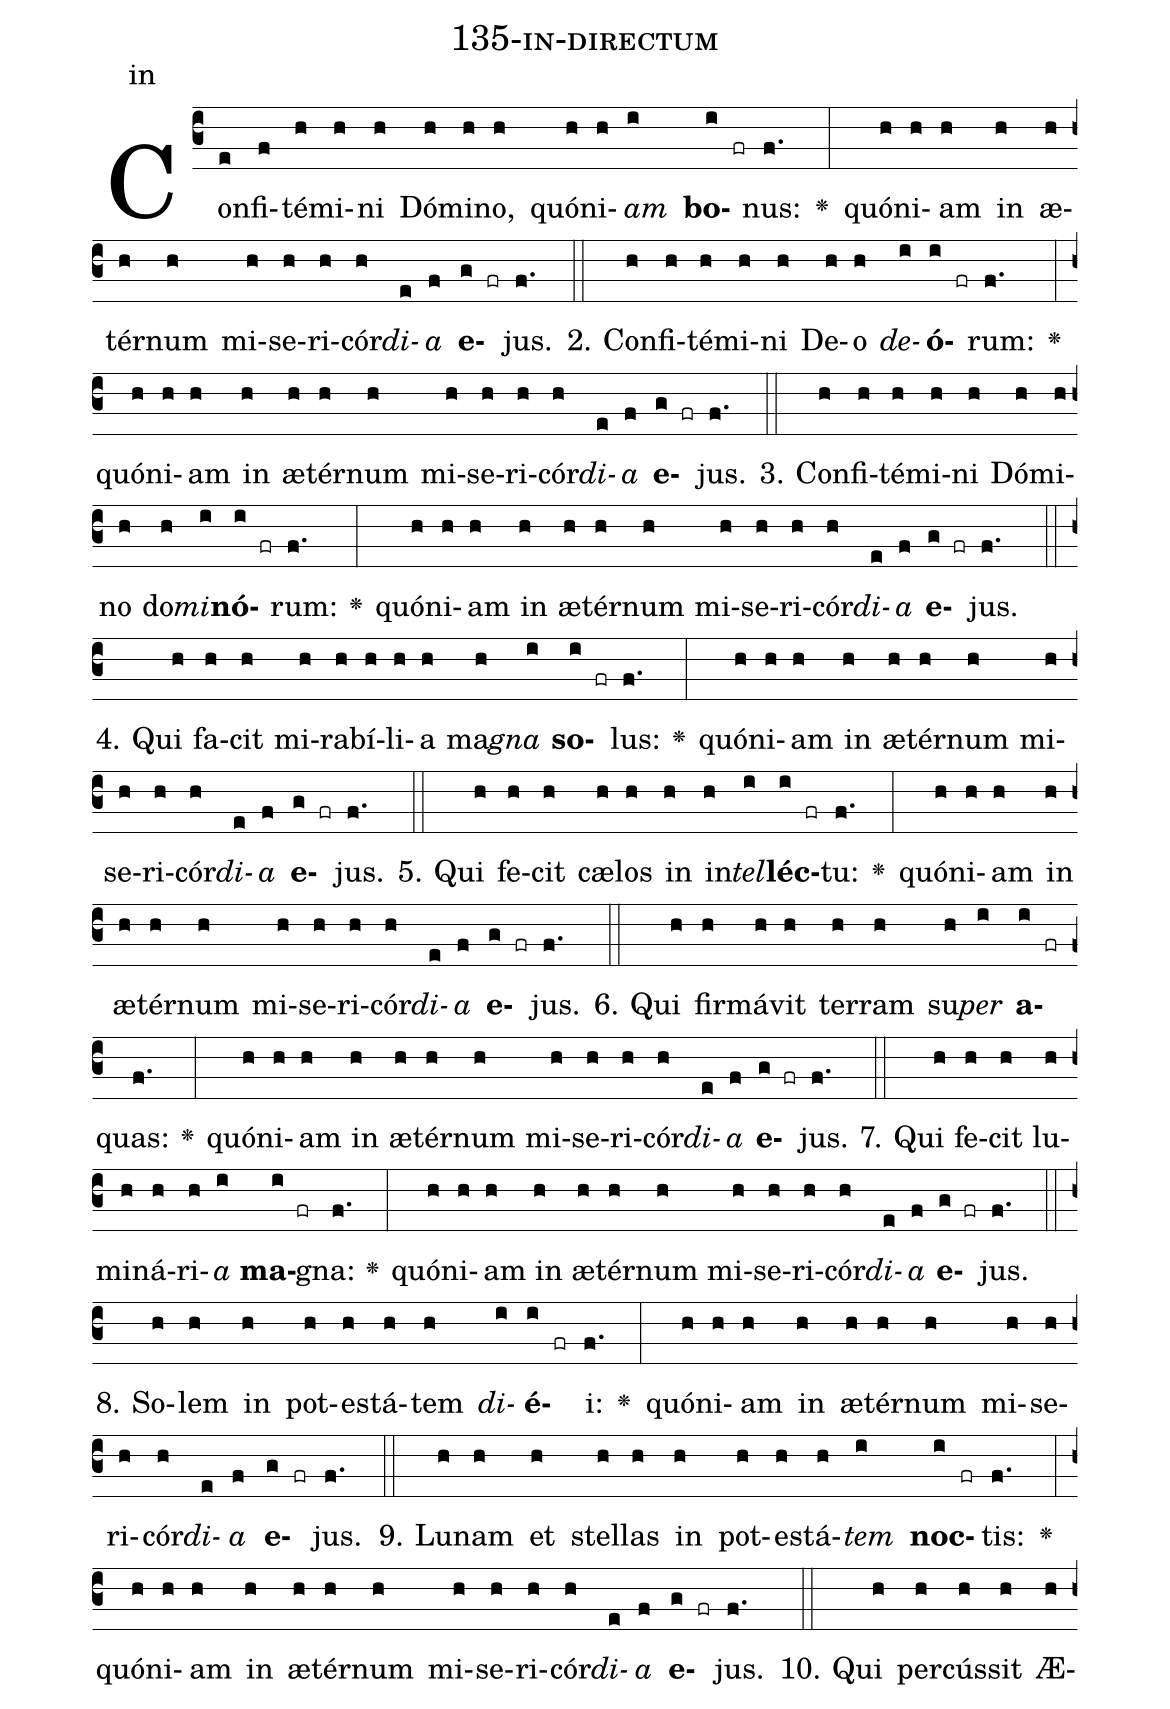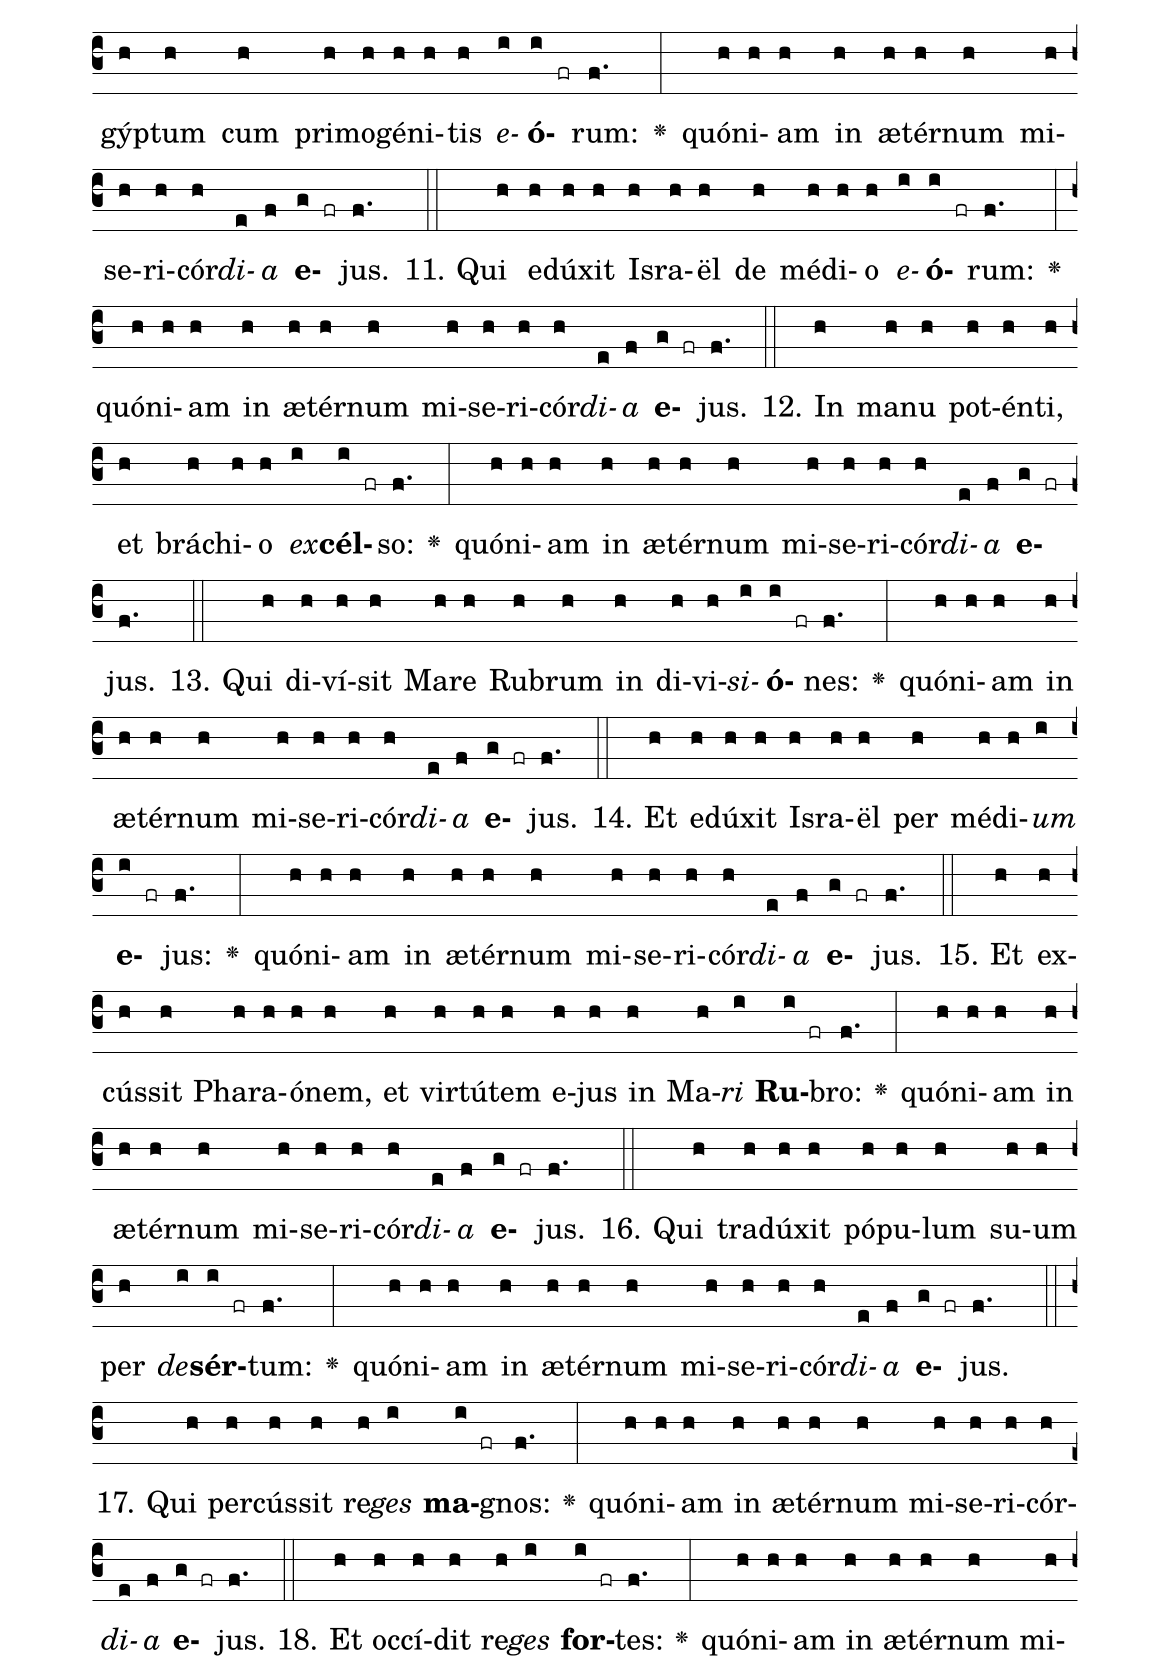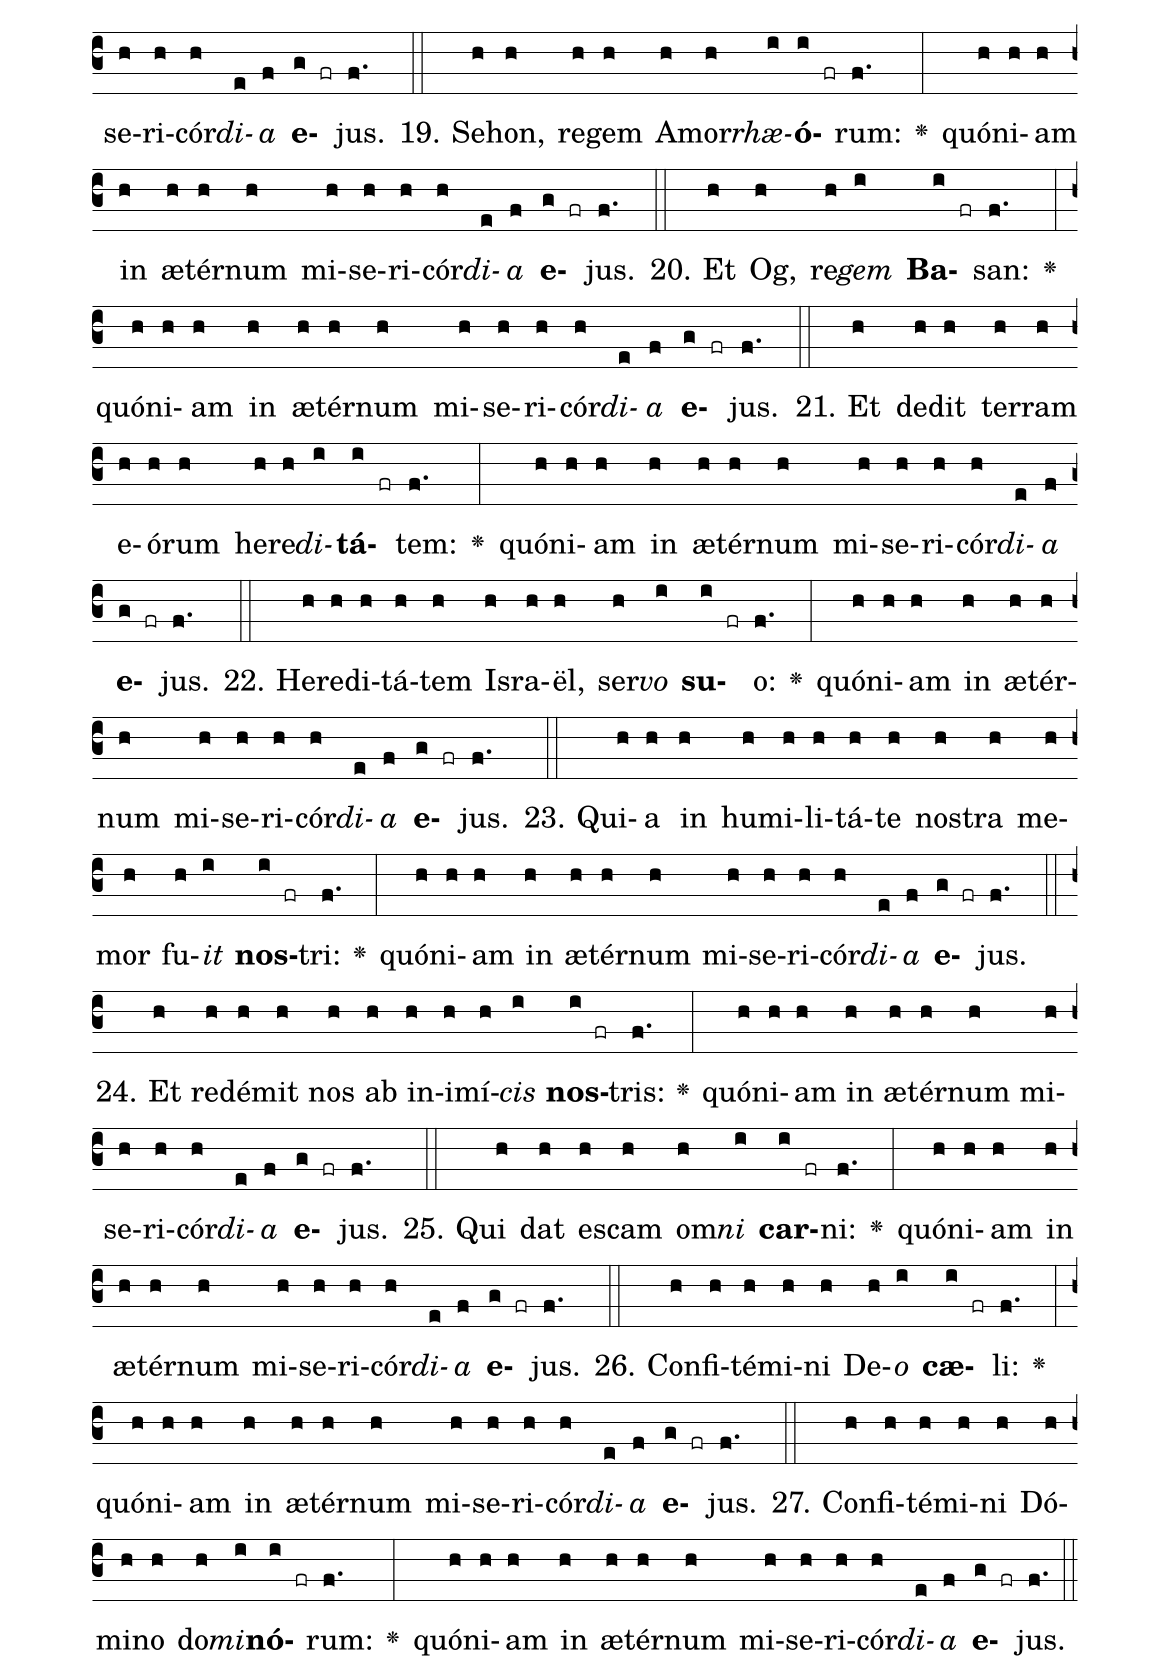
name: 135-in-directum;
annotation: in;
%%
(c3)Con(e)fi(f)té(h)mi(h)ni(h) Dó(h)mi(h)no,(h) quón(h)i(h)<i>am</i>(i) <b>bo</b>(i fr)nus:(f.) <v>\greheightstar</v>(:) quón(h)i(h)am(h) in(h) æ(h)tér(h)num(h) mi(h)se(h)ri(h)cór(h)<i>di</i>(e)<i>a</i>(f) <b>e</b>(g fr)jus.(f.) (::)
2. Con(h)fi(h)té(h)mi(h)ni(h) De(h)o(h) <i>de</i>(i)<b>ó</b>(i fr)rum:(f.) <v>\greheightstar</v>(:) quón(h)i(h)am(h) in(h) æ(h)tér(h)num(h) mi(h)se(h)ri(h)cór(h)<i>di</i>(e)<i>a</i>(f) <b>e</b>(g fr)jus.(f.) (::)
3. Con(h)fi(h)té(h)mi(h)ni(h) Dó(h)mi(h)no(h) do(h)<i>mi</i>(i)<b>nó</b>(i fr)rum:(f.) <v>\greheightstar</v>(:) quón(h)i(h)am(h) in(h) æ(h)tér(h)num(h) mi(h)se(h)ri(h)cór(h)<i>di</i>(e)<i>a</i>(f) <b>e</b>(g fr)jus.(f.) (::)
4. Qui(h) fa(h)cit(h) mi(h)ra(h)bí(h)li(h)a(h) ma(h)<i>gna</i>(i) <b>so</b>(i fr)lus:(f.) <v>\greheightstar</v>(:) quón(h)i(h)am(h) in(h) æ(h)tér(h)num(h) mi(h)se(h)ri(h)cór(h)<i>di</i>(e)<i>a</i>(f) <b>e</b>(g fr)jus.(f.) (::)
5. Qui(h) fe(h)cit(h) cæ(h)los(h) in(h) in(h)<i>tel</i>(i)<b>léc</b>(i fr)tu:(f.) <v>\greheightstar</v>(:) quón(h)i(h)am(h) in(h) æ(h)tér(h)num(h) mi(h)se(h)ri(h)cór(h)<i>di</i>(e)<i>a</i>(f) <b>e</b>(g fr)jus.(f.) (::)
6. Qui(h) fir(h)má(h)vit(h) ter(h)ram(h) su(h)<i>per</i>(i) <b>a</b>(i fr)quas:(f.) <v>\greheightstar</v>(:) quón(h)i(h)am(h) in(h) æ(h)tér(h)num(h) mi(h)se(h)ri(h)cór(h)<i>di</i>(e)<i>a</i>(f) <b>e</b>(g fr)jus.(f.) (::)
7. Qui(h) fe(h)cit(h) lu(h)mi(h)ná(h)ri(h)<i>a</i>(i) <b>ma</b>(i fr)gna:(f.) <v>\greheightstar</v>(:) quón(h)i(h)am(h) in(h) æ(h)tér(h)num(h) mi(h)se(h)ri(h)cór(h)<i>di</i>(e)<i>a</i>(f) <b>e</b>(g fr)jus.(f.) (::)
8. So(h)lem(h) in(h) pot(h)es(h)tá(h)tem(h) <i>di</i>(i)<b>é</b>(i fr)i:(f.) <v>\greheightstar</v>(:) quón(h)i(h)am(h) in(h) æ(h)tér(h)num(h) mi(h)se(h)ri(h)cór(h)<i>di</i>(e)<i>a</i>(f) <b>e</b>(g fr)jus.(f.) (::)
9. Lu(h)nam(h) et(h) stel(h)las(h) in(h) pot(h)es(h)tá(h)<i>tem</i>(i) <b>noc</b>(i fr)tis:(f.) <v>\greheightstar</v>(:) quón(h)i(h)am(h) in(h) æ(h)tér(h)num(h) mi(h)se(h)ri(h)cór(h)<i>di</i>(e)<i>a</i>(f) <b>e</b>(g fr)jus.(f.) (::)
10. Qui(h) per(h)cús(h)sit(h) Æ(h)gýp(h)tum(h) cum(h) pri(h)mo(h)gé(h)ni(h)tis(h) <i>e</i>(i)<b>ó</b>(i fr)rum:(f.) <v>\greheightstar</v>(:) quón(h)i(h)am(h) in(h) æ(h)tér(h)num(h) mi(h)se(h)ri(h)cór(h)<i>di</i>(e)<i>a</i>(f) <b>e</b>(g fr)jus.(f.) (::)
11. Qui(h) e(h)dú(h)xit(h) Is(h)ra(h)ël(h) de(h) mé(h)di(h)o(h) <i>e</i>(i)<b>ó</b>(i fr)rum:(f.) <v>\greheightstar</v>(:) quón(h)i(h)am(h) in(h) æ(h)tér(h)num(h) mi(h)se(h)ri(h)cór(h)<i>di</i>(e)<i>a</i>(f) <b>e</b>(g fr)jus.(f.) (::)
12. In(h) ma(h)nu(h) pot(h)én(h)ti,(h) et(h) brá(h)chi(h)o(h) <i>ex</i>(i)<b>cél</b>(i fr)so:(f.) <v>\greheightstar</v>(:) quón(h)i(h)am(h) in(h) æ(h)tér(h)num(h) mi(h)se(h)ri(h)cór(h)<i>di</i>(e)<i>a</i>(f) <b>e</b>(g fr)jus.(f.) (::)
13. Qui(h) di(h)ví(h)sit(h) Ma(h)re(h) Ru(h)brum(h) in(h) di(h)vi(h)<i>si</i>(i)<b>ó</b>(i fr)nes:(f.) <v>\greheightstar</v>(:) quón(h)i(h)am(h) in(h) æ(h)tér(h)num(h) mi(h)se(h)ri(h)cór(h)<i>di</i>(e)<i>a</i>(f) <b>e</b>(g fr)jus.(f.) (::)
14. Et(h) e(h)dú(h)xit(h) Is(h)ra(h)ël(h) per(h) mé(h)di(h)<i>um</i>(i) <b>e</b>(i fr)jus:(f.) <v>\greheightstar</v>(:) quón(h)i(h)am(h) in(h) æ(h)tér(h)num(h) mi(h)se(h)ri(h)cór(h)<i>di</i>(e)<i>a</i>(f) <b>e</b>(g fr)jus.(f.) (::)
15. Et(h) ex(h)cús(h)sit(h) Pha(h)ra(h)ó(h)nem,(h) et(h) vir(h)tú(h)tem(h) e(h)jus(h) in(h) Ma(h)<i>ri</i>(i) <b>Ru</b>(i fr)bro:(f.) <v>\greheightstar</v>(:) quón(h)i(h)am(h) in(h) æ(h)tér(h)num(h) mi(h)se(h)ri(h)cór(h)<i>di</i>(e)<i>a</i>(f) <b>e</b>(g fr)jus.(f.) (::)
16. Qui(h) tra(h)dú(h)xit(h) pó(h)pu(h)lum(h) su(h)um(h) per(h) <i>de</i>(i)<b>sér</b>(i fr)tum:(f.) <v>\greheightstar</v>(:) quón(h)i(h)am(h) in(h) æ(h)tér(h)num(h) mi(h)se(h)ri(h)cór(h)<i>di</i>(e)<i>a</i>(f) <b>e</b>(g fr)jus.(f.) (::)
17. Qui(h) per(h)cús(h)sit(h) re(h)<i>ges</i>(i) <b>ma</b>(i fr)gnos:(f.) <v>\greheightstar</v>(:) quón(h)i(h)am(h) in(h) æ(h)tér(h)num(h) mi(h)se(h)ri(h)cór(h)<i>di</i>(e)<i>a</i>(f) <b>e</b>(g fr)jus.(f.) (::)
18. Et(h) oc(h)cí(h)dit(h) re(h)<i>ges</i>(i) <b>for</b>(i fr)tes:(f.) <v>\greheightstar</v>(:) quón(h)i(h)am(h) in(h) æ(h)tér(h)num(h) mi(h)se(h)ri(h)cór(h)<i>di</i>(e)<i>a</i>(f) <b>e</b>(g fr)jus.(f.) (::)
19. Se(h)hon,(h) re(h)gem(h) A(h)mor(h)<i>rhæ</i>(i)<b>ó</b>(i fr)rum:(f.) <v>\greheightstar</v>(:) quón(h)i(h)am(h) in(h) æ(h)tér(h)num(h) mi(h)se(h)ri(h)cór(h)<i>di</i>(e)<i>a</i>(f) <b>e</b>(g fr)jus.(f.) (::)
20. Et(h) Og,(h) re(h)<i>gem</i>(i) <b>Ba</b>(i fr)san:(f.) <v>\greheightstar</v>(:) quón(h)i(h)am(h) in(h) æ(h)tér(h)num(h) mi(h)se(h)ri(h)cór(h)<i>di</i>(e)<i>a</i>(f) <b>e</b>(g fr)jus.(f.) (::)
21. Et(h) de(h)dit(h) ter(h)ram(h) e(h)ó(h)rum(h) he(h)re(h)<i>di</i>(i)<b>tá</b>(i fr)tem:(f.) <v>\greheightstar</v>(:) quón(h)i(h)am(h) in(h) æ(h)tér(h)num(h) mi(h)se(h)ri(h)cór(h)<i>di</i>(e)<i>a</i>(f) <b>e</b>(g fr)jus.(f.) (::)
22. He(h)re(h)di(h)tá(h)tem(h) Is(h)ra(h)ël,(h) ser(h)<i>vo</i>(i) <b>su</b>(i fr)o:(f.) <v>\greheightstar</v>(:) quón(h)i(h)am(h) in(h) æ(h)tér(h)num(h) mi(h)se(h)ri(h)cór(h)<i>di</i>(e)<i>a</i>(f) <b>e</b>(g fr)jus.(f.) (::)
23. Qui(h)a(h) in(h) hu(h)mi(h)li(h)tá(h)te(h) nos(h)tra(h) me(h)mor(h) fu(h)<i>it</i>(i) <b>nos</b>(i fr)tri:(f.) <v>\greheightstar</v>(:) quón(h)i(h)am(h) in(h) æ(h)tér(h)num(h) mi(h)se(h)ri(h)cór(h)<i>di</i>(e)<i>a</i>(f) <b>e</b>(g fr)jus.(f.) (::)
24. Et(h) red(h)é(h)mit(h) nos(h) ab(h) in(h)i(h)mí(h)<i>cis</i>(i) <b>nos</b>(i fr)tris:(f.) <v>\greheightstar</v>(:) quón(h)i(h)am(h) in(h) æ(h)tér(h)num(h) mi(h)se(h)ri(h)cór(h)<i>di</i>(e)<i>a</i>(f) <b>e</b>(g fr)jus.(f.) (::)
25. Qui(h) dat(h) es(h)cam(h) om(h)<i>ni</i>(i) <b>car</b>(i fr)ni:(f.) <v>\greheightstar</v>(:) quón(h)i(h)am(h) in(h) æ(h)tér(h)num(h) mi(h)se(h)ri(h)cór(h)<i>di</i>(e)<i>a</i>(f) <b>e</b>(g fr)jus.(f.) (::)
26. Con(h)fi(h)té(h)mi(h)ni(h) De(h)<i>o</i>(i) <b>cæ</b>(i fr)li:(f.) <v>\greheightstar</v>(:) quón(h)i(h)am(h) in(h) æ(h)tér(h)num(h) mi(h)se(h)ri(h)cór(h)<i>di</i>(e)<i>a</i>(f) <b>e</b>(g fr)jus.(f.) (::)
27. Con(h)fi(h)té(h)mi(h)ni(h) Dó(h)mi(h)no(h) do(h)<i>mi</i>(i)<b>nó</b>(i fr)rum:(f.) <v>\greheightstar</v>(:) quón(h)i(h)am(h) in(h) æ(h)tér(h)num(h) mi(h)se(h)ri(h)cór(h)<i>di</i>(e)<i>a</i>(f) <b>e</b>(g fr)jus.(f.) (::)
